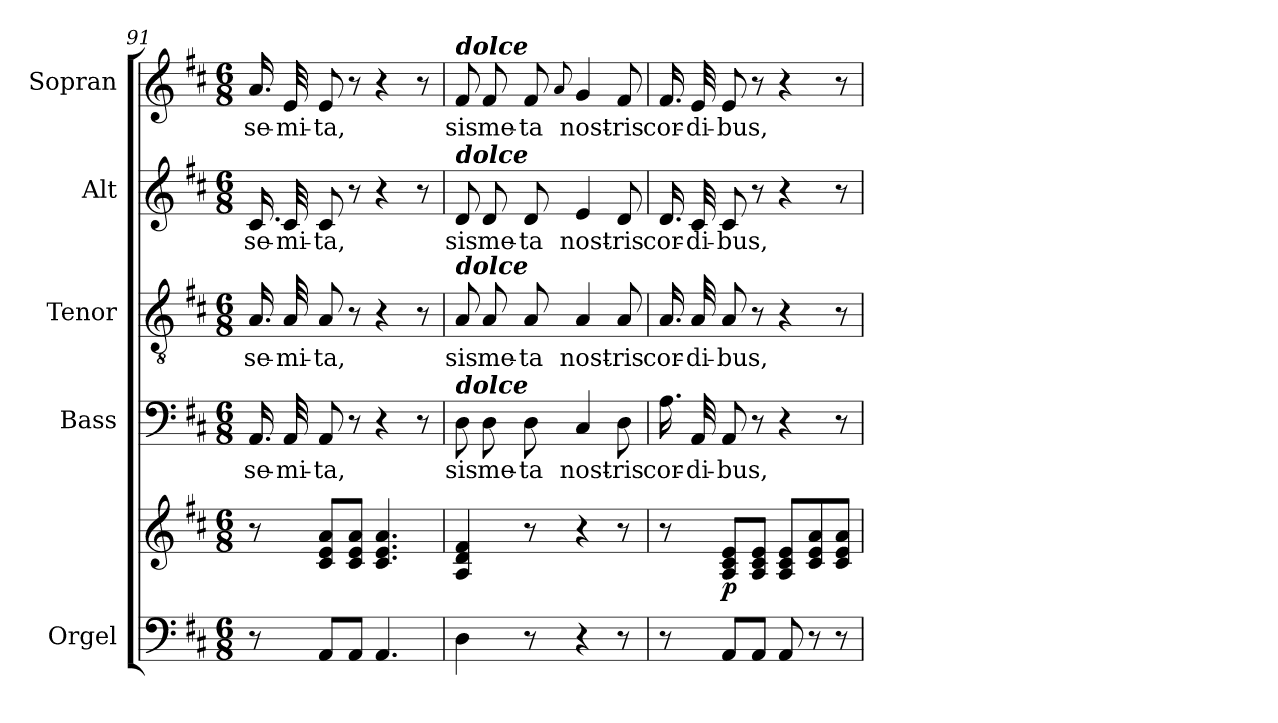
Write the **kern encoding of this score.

**kern	**kern	**dynam	**kern	**text	**kern	**text	**kern	**text	**kern	**text
*part5	*part5	*part5	*part4	*part4	*part3	*part3	*part2	*part2	*part1	*part1
*staff6	*staff5	*staff5/6	*staff4	*staff4	*staff3	*staff3	*staff2	*staff2	*staff1	*staff1
*I"Orgel	*	*	*I"Bass	*	*I"Tenor	*	*I"Alt	*	*I"Sopran	*
*I'Org.	*	*	*I'B.	*	*I'T.	*	*I'A.	*	*I'S.	*
*clefF4	*clefG2	*	*clefF4	*	*clefGv2	*	*clefG2	*	*clefG2	*
*k[f#c#]	*k[f#c#]	*	*k[f#c#]	*	*k[f#c#]	*	*k[f#c#]	*	*k[f#c#]	*
*D:	*D:	*	*D:	*	*D:	*	*D:	*	*D:	*
*M6/8	*M6/8	*	*M6/8	*	*M6/8	*	*M6/8	*	*M6/8	*
=91	=91	=91	=91	=91	=91	=91	=91	=91	=91	=91
!	!	!	!	!LO:LY:b	!	!LO:LY:b	!	!LO:LY:b	!	!LO:LY:b
8r	8r	.	16.AA/	se-	16.A/	se-	16.c#/	se-	16.a/	se-
!	!	!	!	!LO:LY:b	!	!LO:LY:b	!	!LO:LY:b	!	!LO:LY:b
.	.	.	32AA/	-mi-	32A/	-mi-	32c#/	-mi-	32e/	-mi-
!	!	!	!	!LO:LY:b	!	!LO:LY:b	!	!LO:LY:b	!	!LO:LY:b
8AA/L	8c#/ 8e/ 8a/L	.	8AA/	-ta,	8A/	-ta,	8c#/	-ta,	8e/	-ta,
8AA/J	8c#/ 8e/ 8a/J	.	8r	.	8r	.	8r	.	8r	.
4.AA/	4.c#/ 4.e/ 4.a/	.	4r	.	4r	.	4r	.	4r	.
.	.	.	8r	.	8r	.	8r	.	8r	.
=92	=92	=92	=92	=92	=92	=92	=92	=92	=92	=92
!	!	!	!	!	!	!	!	!	!LO:TX:a:Bi:t=dolce	!
!	!	!	!	!	!	!	!LO:TX:a:Bi:t=dolce	!	!	!
!	!	!	!	!	!LO:TX:a:Bi:t=dolce	!	!	!	!	!
!	!	!	!LO:TX:a:Bi:t=dolce	!	!	!	!	!	!	!
!	!	!	!	!LO:LY:b	!	!LO:LY:b	!	!LO:LY:b	!	!LO:LY:b
4D\	4A/ 4d/ 4f#/	.	8D\	sis	8A/	sis	8d/	sis	8f#/	sis
!	!	!	!	!LO:LY:b	!	!LO:LY:b	!	!LO:LY:b	!	!LO:LY:b
.	.	.	8D\	me-	8A/	me-	8d/	me-	8f#/	me-
!	!	!	!	!LO:LY:b	!	!LO:LY:b	!	!LO:LY:b	!	!LO:LY:b
8r	8r	.	8D\	-ta	8A/	-ta	8d/	-ta	8f#/	-ta
.	.	.	.	.	.	.	.	.	8qqa/	.
!	!	!	!	!LO:LY:b	!	!LO:LY:b	!	!LO:LY:b	!	!LO:LY:b
4r	4r	.	4C#/	nost-	4A/	nost-	4e/	nost-	4g/	nost-
!	!	!	!	!LO:LY:b	!	!LO:LY:b	!	!LO:LY:b	!	!LO:LY:b
8r	8r	.	8D\	-ris	8A/	-ris	8d/	-ris	8f#/	-ris
!!LO:LB:g=z
=93	=93	=93	=93	=93	=93	=93	=93	=93	=93	=93
!	!	!	!	!LO:LY:b	!	!LO:LY:b	!	!LO:LY:b	!	!LO:LY:b
8r	8r	.	16.A\	cor-	16.A/	cor-	16.d/	cor-	16.f#/	cor-
!	!	!	!	!LO:LY:b	!	!LO:LY:b	!	!LO:LY:b	!	!LO:LY:b
.	.	.	32AA/	-di-	32A/	-di-	32c#/	-di-	32e/	-di-
!	!	!LO:DY:b	!	!LO:LY:b	!	!LO:LY:b	!	!LO:LY:b	!	!LO:LY:b
8AA/L	8A/ 8c#/ 8e/L	p	8AA/	-bus,	8A/	-bus,	8c#/	-bus,	8e/	-bus,
8AA/J	8A/ 8c#/ 8e/J	.	8r	.	8r	.	8r	.	8r	.
8AA/	8A/ 8c#/ 8e/L	.	4r	.	4r	.	4r	.	4r	.
8r	8c#/ 8e/ 8a/	.	.	.	.	.	.	.	.	.
8r	8c#/ 8e/ 8a/J	.	8r	.	8r	.	8r	.	8r	.
=	=	=	=	=	=	=	=	=	=	=
*-	*-	*-	*-	*-	*-	*-	*-	*-	*-	*-
